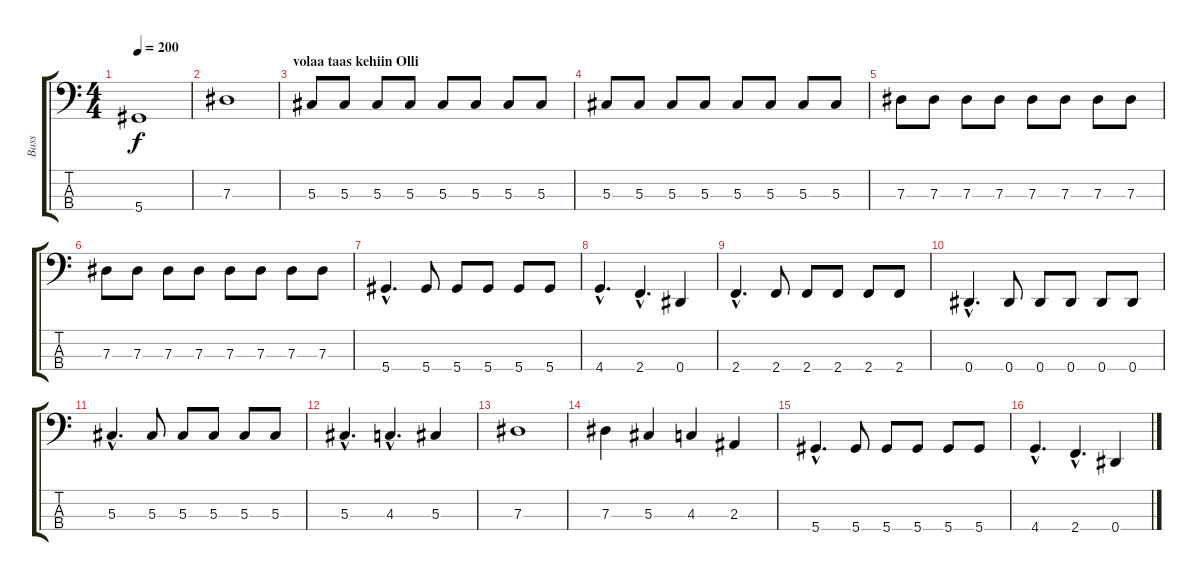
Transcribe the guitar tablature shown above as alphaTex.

\track ("Bass" "Bass") {instrument electricbasspick}
\staff {score tabs}
\tuning (Gb2 Db2 Ab1 Eb1) {hide}
\ts (4 4)
\tempo 200
\clef f4
\ks c
5.4.1{dy f} |
7.3.1 |
\section ("" "volaa taas kehiin Olli")
5.3.8 5.3.8 5.3.8 5.3.8 5.3.8 5.3.8 5.3.8 5.3.8 |
5.3.8 5.3.8 5.3.8 5.3.8 5.3.8 5.3.8 5.3.8 5.3.8 |
7.3.8 7.3.8 7.3.8 7.3.8 7.3.8 7.3.8 7.3.8 7.3.8 |
7.3.8 7.3.8 7.3.8 7.3.8 7.3.8 7.3.8 7.3.8 7.3.8 |
5.4{hac}.4{d} 5.4.8 5.4.8 5.4.8 5.4.8 5.4.8 |
4.4{hac}.4{d} 2.4{hac}.4{d} 0.4.4 |
2.4{hac}.4{d} 2.4.8 2.4.8 2.4.8 2.4.8 2.4.8 |
0.4{hac}.4{d} 0.4.8 0.4.8 0.4.8 0.4.8 0.4.8 |
5.3{hac}.4{d} 5.3.8 5.3.8 5.3.8 5.3.8 5.3.8 |
5.3{hac}.4{d} 4.3{hac}.4{d} 5.3.4 |
7.3.1 |
7.3.4 5.3.4 4.3.4 2.3.4 |
5.4{hac}.4{d} 5.4.8 5.4.8 5.4.8 5.4.8 5.4.8 |
4.4{hac}.4{d} 2.4{hac}.4{d} 0.4.4
